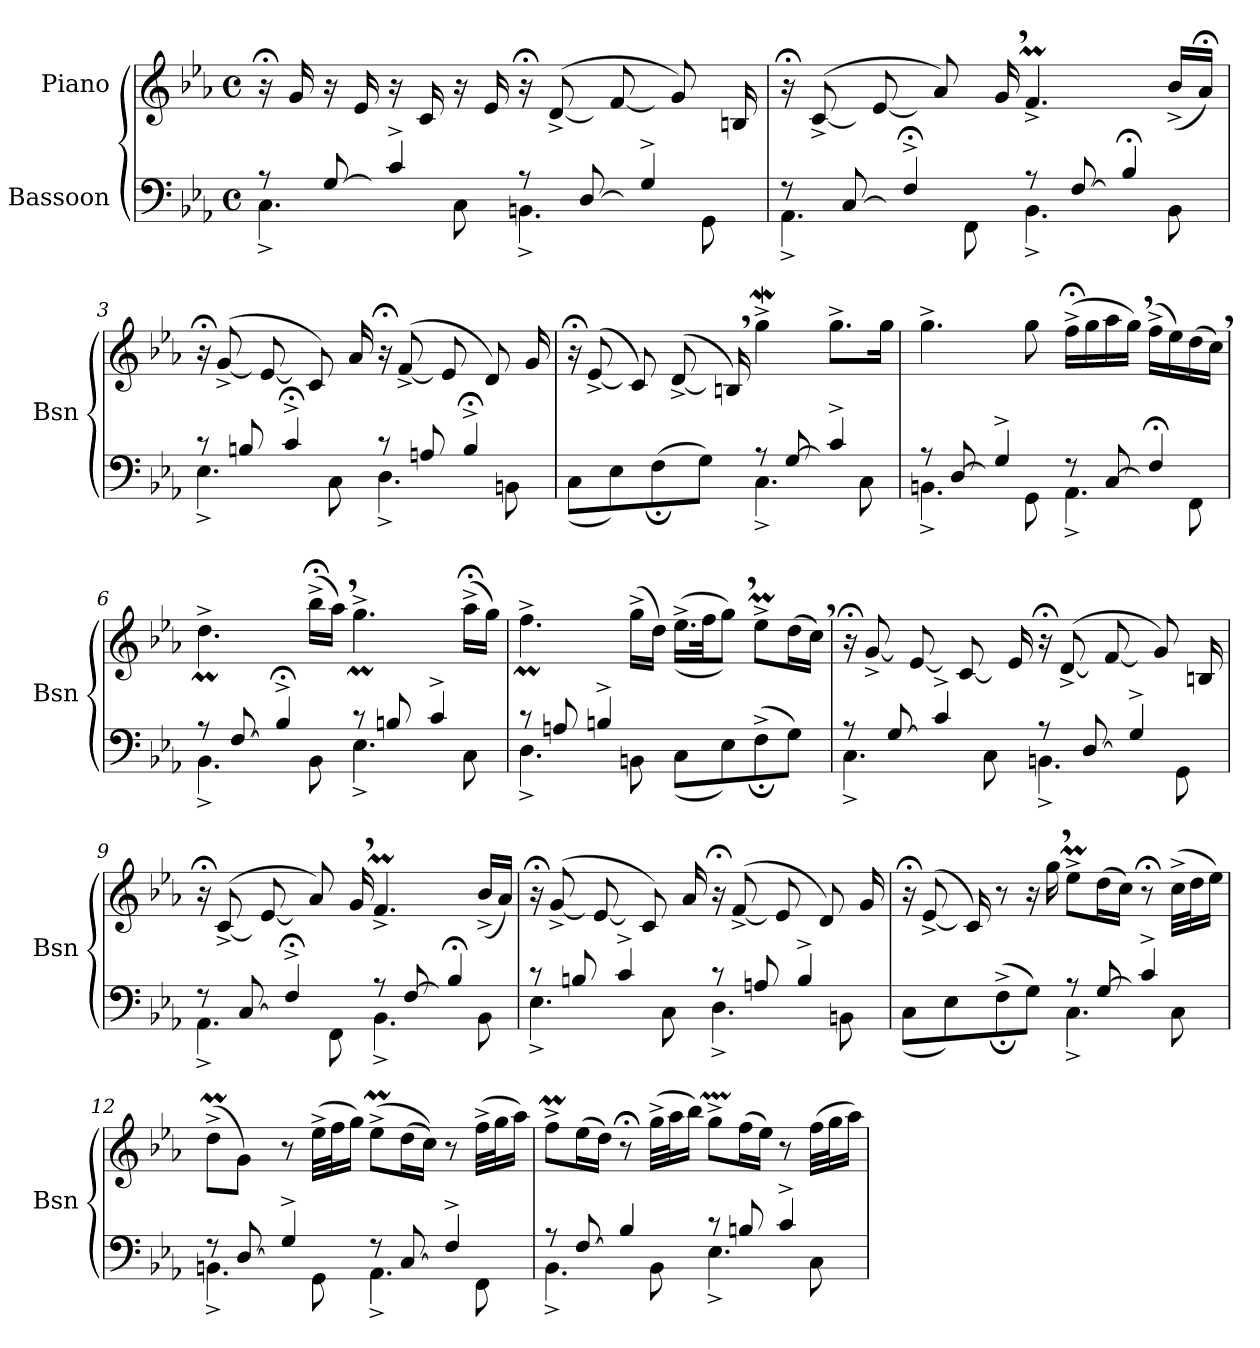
**kern	**kern
*part2	*part1
*staff2	*staff1
*I"Bassoon	*I"Piano
*I'Bsn	*
*clefF4	*clefG2
*k[b-e-a-]	*k[b-e-a-]
*M4/4	*M4/4
*met(c)	*met(c)
*MM46	*MM46
=1	=1
*^	*
8r	4.C^\	16r;<
.	.	16g/
[8G/	.	16r
.	.	16e-/
qGyy]	.	.
4c^/	.	16r
.	.	16c/
.	8C\	16r
.	.	16e-/
8r	4.BBn^\	16r;<
.	.	(<[8d^/
[8D/	.	.
.	.	qdyy_
.	.	[8f/
qDyy]	.	.
4G^/	.	.
.	.	8qdyy] 8qfyy]
.	.	8g/)
.	8GG\	.
.	.	16Bn/
=2	=2	=2
8r	4.AA-^\	16r;<
.	.	(<[8c^/
[8C/	.	.
.	.	qcyy_
.	.	[8e-/
qC;<yy]	.	.
4F;<^/	.	.
.	.	8qcyy] 8qe-yy]
.	.	8a-/)
.	8FF\	.
.	.	16g,/
8r	4.BB-^\	4.fM^/
[8F/	.	.
qF;<yy]	.	.
4B-;</	.	.
.	8BB-\	(<16b-^/LL
.	.	16a-;</JJ)
!!LO:LB:g=z
=3	=3	=3
8r	4.E-^\	16r;<
.	.	(<[8g^/
8Bn/	.	.
.	.	qgyy_
.	.	[8e-/
4c;<^/	.	.
.	.	8qe-yy] 8qgyy]
.	.	8c/)
.	8C\	.
.	.	16a-/
8r	4.D^\	16r;<
.	.	(<[8f^/
8An/	.	.
.	.	qfyy_
.	.	8e-/
4B;<^/	.	.
.	.	qfyy]
.	.	8d/)
.	8BBn\	.
.	.	16g/
=4	=4	=4
4C^yy	(<8C\L	16r;<
.	.	(<[8e-^/
.	8E-\)	.
.	.	qe-yy]
.	.	8c/)
4ryy	(<8F;\	.
.	.	(<[8d^/
.	8G\J)	.
.	.	qdyy]
.	.	16Bn,/)
8r	4.C^\	4ggW^\
[8G/	.	.
qGyy]	.	.
4c^/	.	8.gg^\L
.	8C\	.
.	.	16gg\Jk
=5	=5	=5
*	*	*^
8r	4.BBn^\	4.gg^\	4.ryy
[8D/	.	.	.
qDyy]	.	.	.
4G^/	.	.	.
.	8GG\	8gg\	16ryy
.	.	.	16ggyy
8r	4.AA-^\	(>16ff;<^\LL	2ryy
.	.	16gg\	.
[8C/	.	16aa-\	.
.	.	16gg,\JJ)	.
qC;<yy]	.	.	.
4F;</	.	(>16ff^\LL	.
.	.	16ee-\)	.
.	8FF\	(>16dd\	.
.	.	16cc,\JJ)	.
!!LO:LB:g=z	!!
=6	=6	=6	=6
8r	4.BB-^\	4.dd^\	8.ddm^yy
[8F/	.	.	.
.	.	.	4ddyy
qF;<yy]	.	.	.
4B-;<^/	.	.	.
.	8BB-\	(>16bb-;<^\LL	.
.	.	16aa-,\JJ)	16ryy
8r	4.E-^\	4.gg^\	8.ggm^yy
8Bn/	.	.	.
.	.	.	4ggyy
4c^/	.	.	.
.	8C\	(>16aa-;<^\LL	.
.	.	16gg\JJ)	16ryy
=7	=7	=7	=7
8r	4.D^\	4.ff^\	8.ffM^yy
8An/	.	.	.
.	.	.	4ffyy
4Bn^/	.	.	.
.	8BBn\	(>16gg^\LL	.
.	.	16dd\JJ)	16ryy
4C;<^yy	(<8C\L	(>(>16.ee-^\LL	2ryy
.	.	32ff\JK	.
.	8E-\)	8gg,\J))	.
4ryy	(<8F;^\	8ee-M^\L	.
.	8G\J)	(>16dd\L	.
.	.	16cc,\JJ)	.
*	*	*v	*v
=8	=8	=8
8r	4.C^\	16r;<
.	.	[8g^/
[8G/	.	.
.	.	qgyy_
.	.	[8e-/
qGyy]	.	.
4c^/	.	.
.	.	4qe-yy] 4qgyy_
.	.	[8c/
.	8C\	.
.	.	4qcyy] 4qgyy]
.	.	16e-/
8r	4.BBn^\	16r;<
.	.	(<[8d^/
[8D/	.	.
.	.	qdyy_
.	.	[8f/
qDyy]	.	.
4G^/	.	.
.	.	8qdyy] 8qfyy]
.	.	8g/)
.	8GG\	.
.	.	16Bn/
!!LO:LB:g=z
=9	=9	=9
8r	4.AA-^\	16r;<
.	.	(<[8c^/
[8C/	.	.
.	.	qcyy_
.	.	[8e-/
qC;<yy]	.	.
4F;<^/	.	.
.	.	8qcyy] 8qe-yy]
.	.	8a-/)
.	8FF\	.
.	.	16g,/
8r	4.BB-^\	4.fM^/
[8F/	.	.
qF;<yy]	.	.
4B-;</	.	.
.	8BB-\	(<16b-^/LL
.	.	16a-/JJ)
=10	=10	=10
8r	4.E-^\	16r;<
.	.	(<[8g^/
8Bn/	.	.
.	.	qgyy_
.	.	[8e-/
4c^/	.	.
.	.	8qe-yy] 8qgyy]
.	.	8c/)
.	8C\	.
.	.	16a-/
8r	4.D^\	16r;<
.	.	(<[8f^/
8An/	.	.
.	.	qfyy_
.	.	8e-/
4B^/	.	.
.	.	qfyy]
.	.	8d/)
.	8BBn\	.
.	.	16g/
=11	=11	=11
4C^yy	(<8C\L	16r;<
.	.	(<[8e-^/
.	8E-\)	.
.	.	qe-,yy]
.	.	16c/)
4ryy	(<8F;^\	8r
.	8G\J)	16r
.	.	16gg,\
8r	4.C^\	8ee-M^\L
[8G/	.	(>16dd\L
.	.	16cc\JJ)
qGyy]	.	.
4c^/	.	8r;<
.	8C\	(>32cc^\LLL
.	.	32dd\J
.	.	16ee-\JJ)
!!LO:LB:g=z
=12	=12	=12
8r	4.BBn^\	(>8ddm^\L
[8D/	.	8g\J)
qDyy]	.	.
4G^/	.	8r
.	8GG\	(>32ee-^\LLL
.	.	32ff\J
.	.	16gg\JJ)
8r	4.AA-^\	(>8ee-M^\L
[8C/	.	(>16dd\L
.	.	16cc\JJ))
qCyy]	.	.
4F^/	.	8r
.	8FF\	(>32ff^\LLL
.	.	32gg\J
.	.	16aa-\JJ)
=13	=13	=13
8r	4.BB-^\	8ffM^\L
[8F/	.	(>16ee-\L
.	.	16dd\JJ)
qFyy]	.	.
4B-/	.	8r;<
.	8BB-\	(>32gg^\LLL
.	.	32aa-\J
.	.	16bb-\JJ)
8r	4.E-^\	8ggmm^\L
8Bn/	.	(>16ff\L
.	.	16ee-\JJ)
4c^/	.	8r
.	8C\	(>32ff\LLL
.	.	32gg\J
.	.	16aa-\JJ)
*v	*v	*
=	=
*-	*-
